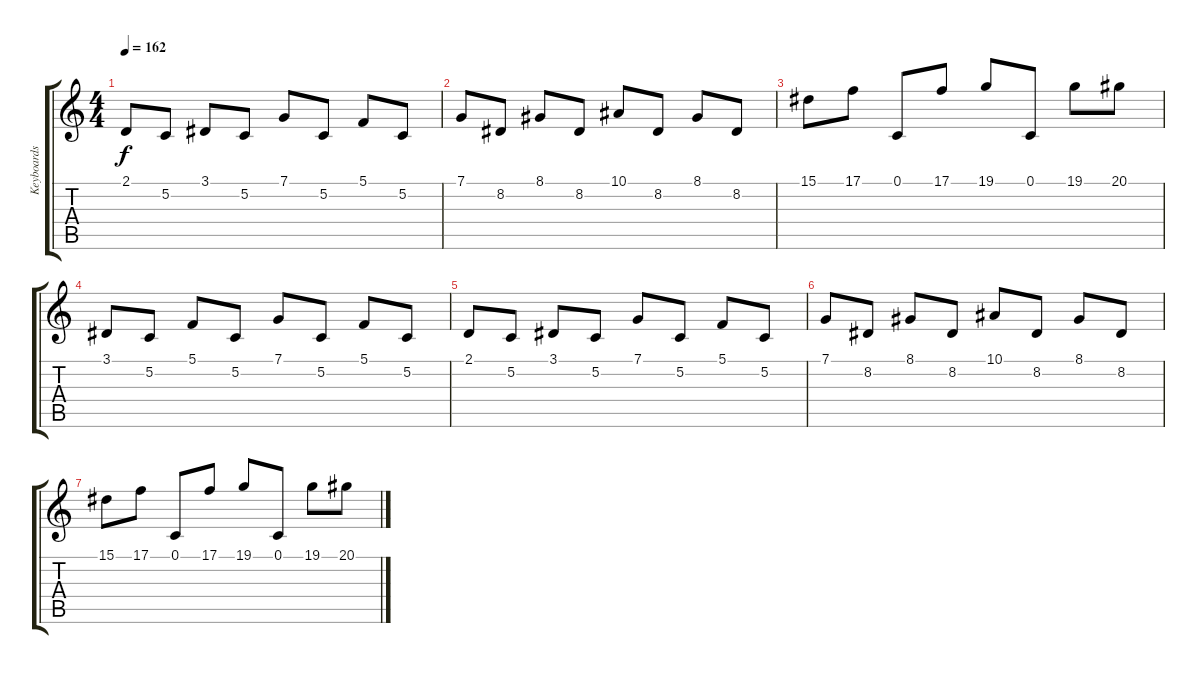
\track ("Keyboards" "Keyboards") {instrument lead2sawtooth}
\staff {score tabs}
\tuning (C4 G3 Eb3 Bb2 F2 C2) {hide}
\ts (4 4)
\tempo 162
\clef g2
\ks c
2.1.8{dy f} 5.2.8 3.1.8 5.2.8 7.1.8 5.2.8 5.1.8 5.2.8 |
7.1.8 8.2.8 8.1.8 8.2.8 10.1.8 8.2.8 8.1.8 8.2.8 |
15.1.8 17.1.8 0.1.8 17.1.8 19.1.8 0.1.8 19.1.8 20.1.8 |
3.1.8 5.2.8 5.1.8 5.2.8 7.1.8 5.2.8 5.1.8 5.2.8 |
2.1.8 5.2.8 3.1.8 5.2.8 7.1.8 5.2.8 5.1.8 5.2.8 |
7.1.8 8.2.8 8.1.8 8.2.8 10.1.8 8.2.8 8.1.8 8.2.8 |
15.1.8 17.1.8 0.1.8 17.1.8 19.1.8 0.1.8 19.1.8 20.1.8
